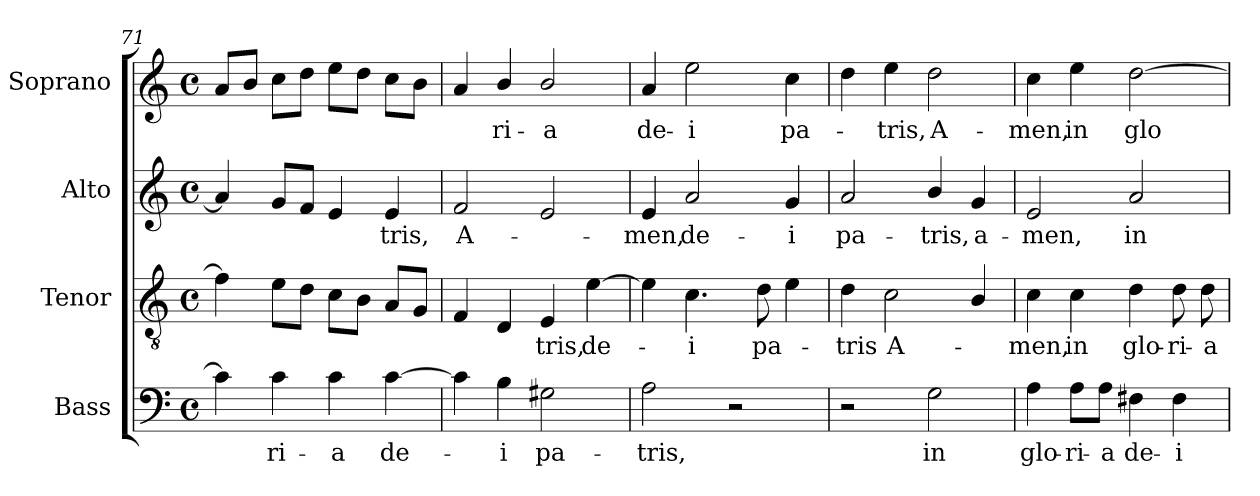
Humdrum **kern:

**kern	**text	**kern	**text	**kern	**text	**kern	**text
*part4	*part4	*part3	*part3	*part2	*part2	*part1	*part1
*staff4	*staff4	*staff3	*staff3	*staff2	*staff2	*staff1	*staff1
*I"Bass	*	*I"Tenor	*	*I"Alto	*	*I"Soprano	*
*I'B.	*	*I'T.	*	*I'A.	*	*I'S.	*
*clefF4	*	*clefGv2	*	*clefG2	*	*clefG2	*
*	*	*ITrd7c12	*	*	*	*	*
*k[]	*	*k[]	*	*k[]	*	*k[]	*
*C:	*	*C:	*	*C:	*	*C:	*
*M4/4	*	*M4/4	*	*M4/4	*	*M4/4	*
*met(c)	*	*met(c)	*	*met(c)	*	*met(c)	*
=71	=71	=71	=71	=71	=71	=71	=71
4ci\]	.	4Fi\]	.	4ai/]	.	8ai/L	.
.	.	.	.	.	.	8bi/J	.
!	!LO:LY:b:color=#000000	!	!	!	!	!	!
4ci\	-ri-	8Ei\L	.	8gi/L	.	8cci\L	.
.	.	8Di\J	.	8fi/J	.	8ddi\J	.
!	!LO:LY:b:color=#000000	!	!	!	!	!	!
4ci\	-a	8Ci\L	.	4ei/	.	8eei\L	.
.	.	8BBi\J	.	.	.	8ddi\J	.
!	!LO:LY:b:color=#000000	!	!	!	!	!	!
!	!	!	!	!	!LO:LY:b:color=#000000	!	!
[4ci\	de-	8AAi/L	.	4ei/	-tris,	8cci\L	.
.	.	8GGi/J	.	.	.	8bi\J	.
=72	=72	=72	=72	=72	=72	=72	=72
!	!	!	!	!	!LO:LY:b:color=#000000	!	!
4ci\]	.	4FFi/	.	2fi/	A-	4ai/	.
!	!LO:LY:b:color=#000000	!	!	!	!	!	!
!	!	!	!	!	!	!	!LO:LY:b:color=#000000
4Bi\	-i	4DDi/	.	.	.	4bi/	-ri-
!	!LO:LY:b:color=#000000	!	!	!	!	!	!
!	!	!	!LO:LY:b:color=#000000	!	!	!	!
!	!	!	!	!	!	!	!LO:LY:b:color=#000000
2G#Xi\	pa-	4EEi/	-tris,	2ei/	.	2bi/	-a
!	!	!	!LO:LY:b:color=#000000	!	!	!	!
.	.	[4Ei\	de-	.	.	.	.
=73	=73	=73	=73	=73	=73	=73	=73
!	!LO:LY:b:color=#000000	!	!	!	!	!	!
!	!	!	!	!	!LO:LY:b:color=#000000	!	!
!	!	!	!	!	!	!	!LO:LY:b:color=#000000
2Ai\	-tris,	4Ei\]	.	4ei/	-men,	4ai/	de-
!	!	!	!LO:LY:b:color=#000000	!	!	!	!
!	!	!	!	!	!LO:LY:b:color=#000000	!	!
!	!	!	!	!	!	!	!LO:LY:b:color=#000000
.	.	4.Ci\	-i	2ai/	de-	2eei\	-i
2r	.	.	.	.	.	.	.
!	!	!	!LO:LY:b:color=#000000	!	!	!	!
.	.	8Di\	pa-	.	.	.	.
!	!	!	!	!	!LO:LY:b:color=#000000	!	!
!	!	!	!	!	!	!	!LO:LY:b:color=#000000
.	.	4Ei\	.	4gi/	-i	4cci\	pa-
=74	=74	=74	=74	=74	=74	=74	=74
!	!	!	!LO:LY:b:color=#000000	!	!	!	!
!	!	!	!	!	!LO:LY:b:color=#000000	!	!
2r	.	4Di\	-tris	2ai/	pa-	4ddi\	.
!	!	!	!LO:LY:b:color=#000000	!	!	!	!
!	!	!	!	!	!	!	!LO:LY:b:color=#000000
.	.	2Ci\	A-	.	.	4eei\	-tris,
!	!LO:LY:b:color=#000000	!	!	!	!	!	!
!	!	!	!	!	!LO:LY:b:color=#000000	!	!
!	!	!	!	!	!	!	!LO:LY:b:color=#000000
2Gi\	in	.	.	4bi/	-tris,	2ddi\	A-
!	!	!	!	!	!LO:LY:b:color=#000000	!	!
.	.	4BBi/	.	4gi/	a-	.	.
!!LO:LB:g=z
=75	=75	=75	=75	=75	=75	=75	=75
!	!LO:LY:b:color=#000000	!	!	!	!	!	!
!	!	!	!LO:LY:b:color=#000000	!	!	!	!
!	!	!	!	!	!LO:LY:b:color=#000000	!	!
!	!	!	!	!	!	!	!LO:LY:b:color=#000000
4Ai\	glo-	4Ci\	-men,	2ei/	-men,	4cci\	-men,
!	!LO:LY:b:color=#000000	!	!	!	!	!	!
!	!	!	!LO:LY:b:color=#000000	!	!	!	!
!	!	!	!	!	!	!	!LO:LY:b:color=#000000
8Ai\L	-ri-	4Ci\	in	.	.	4eei\	in
!	!LO:LY:b:color=#000000	!	!	!	!	!	!
8Ai\J	-a	.	.	.	.	.	.
!	!LO:LY:b:color=#000000	!	!	!	!	!	!
!	!	!	!LO:LY:b:color=#000000	!	!	!	!
!	!	!	!	!	!LO:LY:b:color=#000000	!	!
!	!	!	!	!	!	!	!LO:LY:b:color=#000000
4F#Xi\	de-	4Di\	glo-	2ai/	in	[2ddi\	glo-
!	!LO:LY:b:color=#000000	!	!	!	!	!	!
!	!	!	!LO:LY:b:color=#000000	!	!	!	!
4F#i\	-i	8Di\	-ri-	.	.	.	.
!	!	!	!LO:LY:b:color=#000000	!	!	!	!
.	.	8Di\	-a	.	.	.	.
=	=	=	=	=	=	=	=
*-	*-	*-	*-	*-	*-	*-	*-
